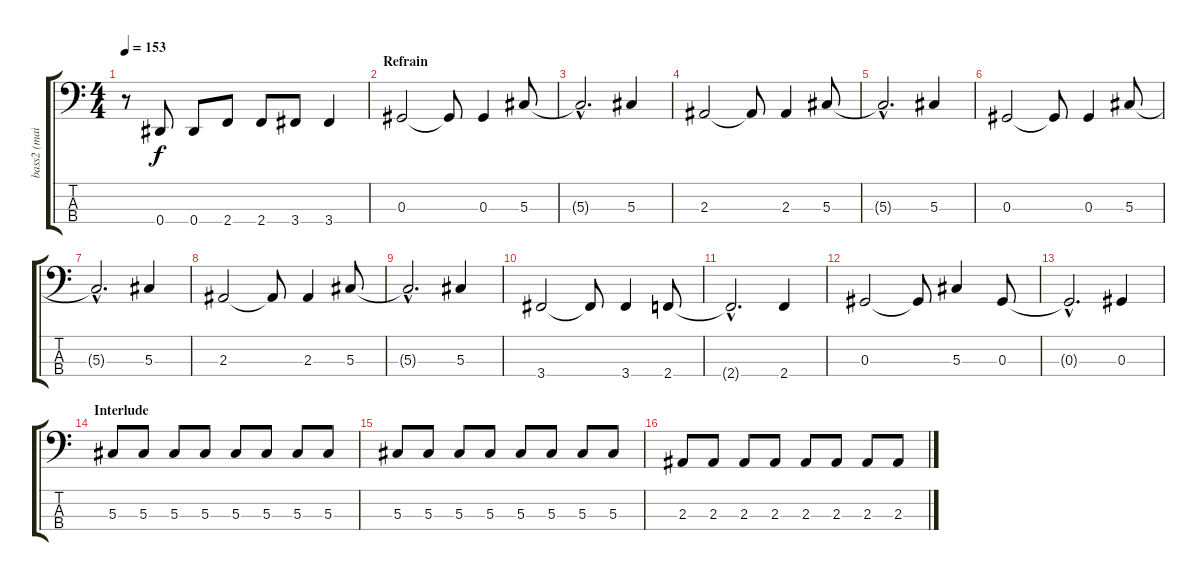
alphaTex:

\track ("bass2 (main)" "bass2 (mai") {instrument electricbasspick}
\staff {score tabs}
\tuning (Gb2 Db2 Ab1 Eb1) {hide}
\ts (4 4)
\tempo 153
\clef f4
\ks c
r.8{dy f} 0.4.8 0.4.8 2.4.8 2.4.8 3.4.8 3.4.4 |
\section ("" "Refrain")
0.3.2 0.3{t}.8 0.3.4 5.3.8 |
5.3{hac t}.2{d} 5.3.4 |
2.3.2 2.3{t}.8 2.3.4 5.3.8 |
5.3{hac t}.2{d} 5.3.4 |
0.3.2 0.3{t}.8 0.3.4 5.3.8 |
5.3{hac t}.2{d} 5.3.4 |
2.3.2 2.3{t}.8 2.3.4 5.3.8 |
5.3{hac t}.2{d} 5.3.4 |
3.4.2 3.4{t}.8 3.4.4 2.4.8 |
2.4{hac t}.2{d} 2.4.4 |
0.3.2 0.3{t}.8 5.3.4 0.3.8 |
0.3{hac t}.2{d} 0.3.4 |
\section ("" "Interlude")
5.3.8 5.3.8 5.3.8 5.3.8 5.3.8 5.3.8 5.3.8 5.3.8 |
5.3.8 5.3.8 5.3.8 5.3.8 5.3.8 5.3.8 5.3.8 5.3.8 |
2.3.8 2.3.8 2.3.8 2.3.8 2.3.8 2.3.8 2.3.8 2.3.8
